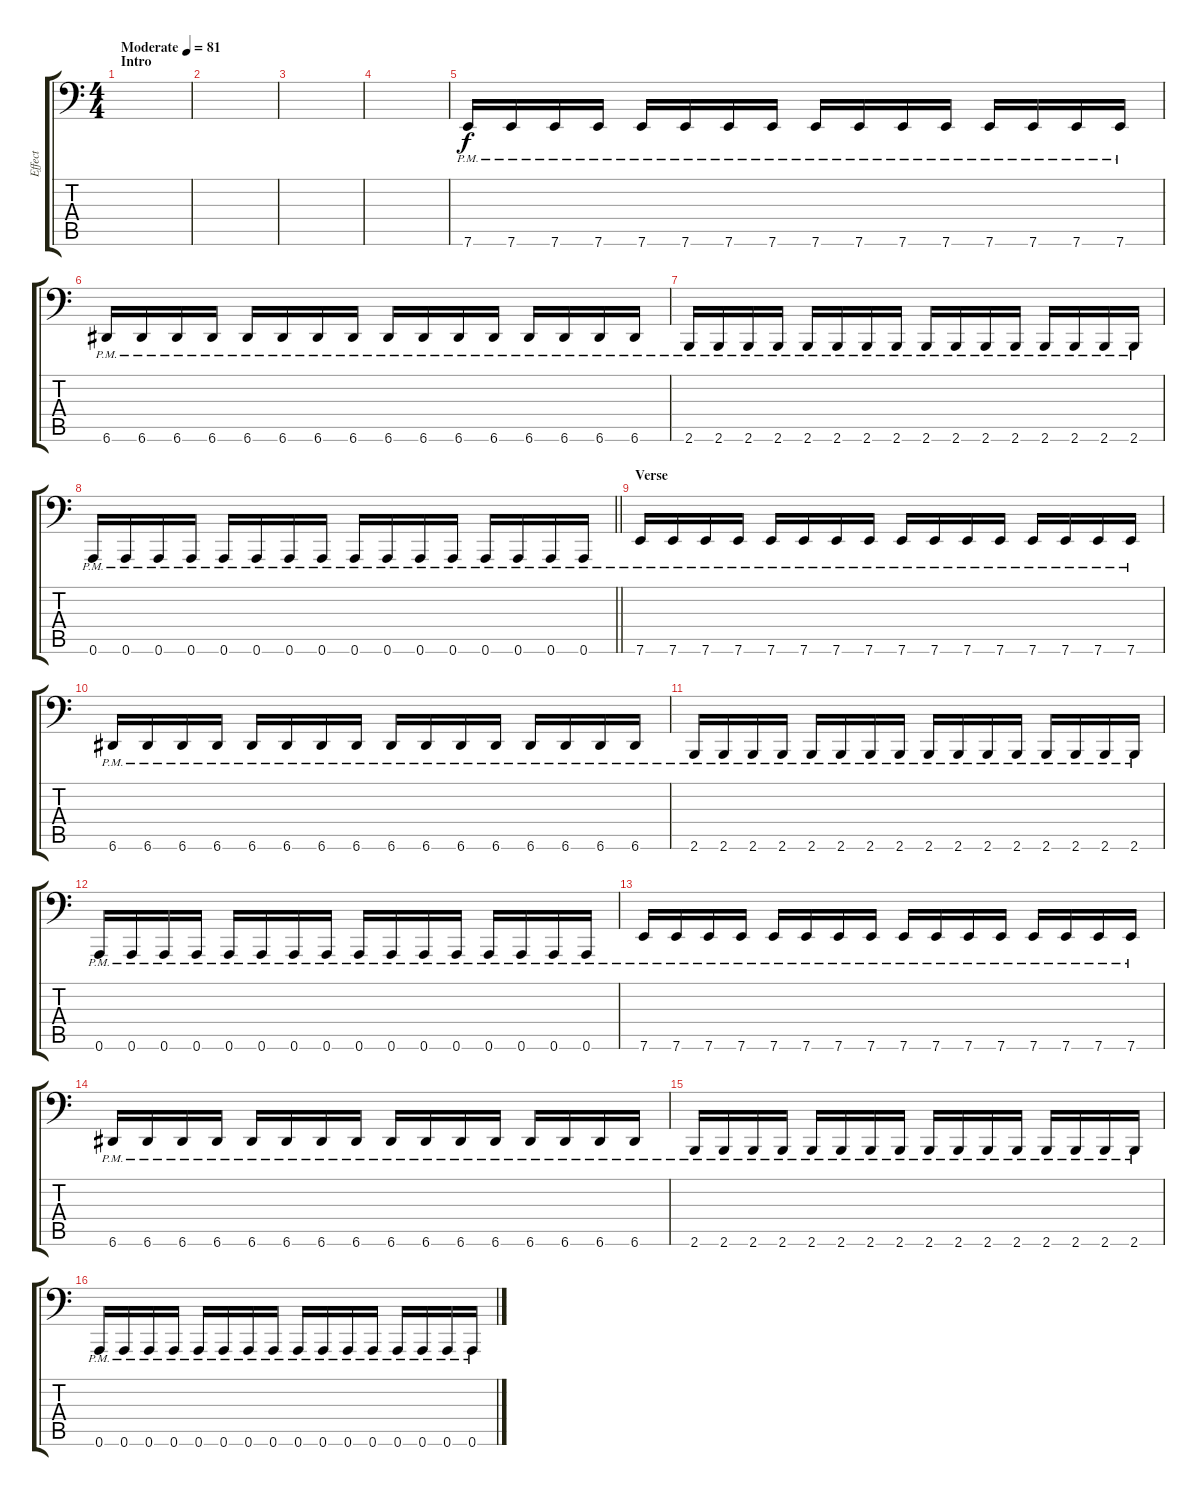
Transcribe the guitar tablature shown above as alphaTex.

\track ("Effect" "Effect") {instrument lead2sawtooth}
\staff {score tabs}
\tuning (E4 B3 G3 D3 A2 A1) {hide}
\ts (4 4)
\section ("" "Intro")
\tempo (81 "Moderate")
\clef f4
\ks c
|
|
|
|
7.6{pm}.16{volume 7} 7.6{pm}.16 7.6{pm}.16 7.6{pm}.16 7.6{pm}.16 7.6{pm}.16 7.6{pm}.16 7.6{pm}.16 7.6{pm}.16 7.6{pm}.16 7.6{pm}.16 7.6{pm}.16 7.6{pm}.16 7.6{pm}.16 7.6{pm}.16 7.6{pm}.16 |
6.6{pm}.16 6.6{pm}.16 6.6{pm}.16 6.6{pm}.16 6.6{pm}.16 6.6{pm}.16 6.6{pm}.16 6.6{pm}.16 6.6{pm}.16 6.6{pm}.16 6.6{pm}.16 6.6{pm}.16 6.6{pm}.16 6.6{pm}.16 6.6{pm}.16 6.6{pm}.16 |
2.6{pm}.16 2.6{pm}.16 2.6{pm}.16 2.6{pm}.16 2.6{pm}.16 2.6{pm}.16 2.6{pm}.16 2.6{pm}.16 2.6{pm}.16 2.6{pm}.16 2.6{pm}.16 2.6{pm}.16 2.6{pm}.16 2.6{pm}.16 2.6{pm}.16 2.6{pm}.16 |
\barLineRight lightlight
0.6{pm}.16 0.6{pm}.16 0.6{pm}.16 0.6{pm}.16 0.6{pm}.16 0.6{pm}.16 0.6{pm}.16 0.6{pm}.16 0.6{pm}.16 0.6{pm}.16 0.6{pm}.16 0.6{pm}.16 0.6{pm}.16 0.6{pm}.16 0.6{pm}.16 0.6{pm}.16 |
\section ("" "Verse")
7.6{pm}.16{volume 6} 7.6{pm}.16 7.6{pm}.16 7.6{pm}.16 7.6{pm}.16 7.6{pm}.16 7.6{pm}.16 7.6{pm}.16 7.6{pm}.16 7.6{pm}.16 7.6{pm}.16 7.6{pm}.16 7.6{pm}.16 7.6{pm}.16 7.6{pm}.16 7.6{pm}.16 |
6.6{pm}.16 6.6{pm}.16 6.6{pm}.16 6.6{pm}.16 6.6{pm}.16 6.6{pm}.16 6.6{pm}.16 6.6{pm}.16 6.6{pm}.16 6.6{pm}.16 6.6{pm}.16 6.6{pm}.16 6.6{pm}.16 6.6{pm}.16 6.6{pm}.16 6.6{pm}.16 |
2.6{pm}.16 2.6{pm}.16 2.6{pm}.16 2.6{pm}.16 2.6{pm}.16 2.6{pm}.16 2.6{pm}.16 2.6{pm}.16 2.6{pm}.16 2.6{pm}.16 2.6{pm}.16 2.6{pm}.16 2.6{pm}.16 2.6{pm}.16 2.6{pm}.16 2.6{pm}.16 |
0.6{pm}.16 0.6{pm}.16 0.6{pm}.16 0.6{pm}.16 0.6{pm}.16 0.6{pm}.16 0.6{pm}.16 0.6{pm}.16 0.6{pm}.16 0.6{pm}.16 0.6{pm}.16 0.6{pm}.16 0.6{pm}.16 0.6{pm}.16 0.6{pm}.16 0.6{pm}.16 |
7.6{pm}.16 7.6{pm}.16 7.6{pm}.16 7.6{pm}.16 7.6{pm}.16 7.6{pm}.16 7.6{pm}.16 7.6{pm}.16 7.6{pm}.16 7.6{pm}.16 7.6{pm}.16 7.6{pm}.16 7.6{pm}.16 7.6{pm}.16 7.6{pm}.16 7.6{pm}.16 |
6.6{pm}.16 6.6{pm}.16 6.6{pm}.16 6.6{pm}.16 6.6{pm}.16 6.6{pm}.16 6.6{pm}.16 6.6{pm}.16 6.6{pm}.16 6.6{pm}.16 6.6{pm}.16 6.6{pm}.16 6.6{pm}.16 6.6{pm}.16 6.6{pm}.16 6.6{pm}.16 |
2.6{pm}.16 2.6{pm}.16 2.6{pm}.16 2.6{pm}.16 2.6{pm}.16 2.6{pm}.16 2.6{pm}.16 2.6{pm}.16 2.6{pm}.16 2.6{pm}.16 2.6{pm}.16 2.6{pm}.16 2.6{pm}.16 2.6{pm}.16 2.6{pm}.16 2.6{pm}.16 |
0.6{pm}.16 0.6{pm}.16 0.6{pm}.16 0.6{pm}.16 0.6{pm}.16 0.6{pm}.16 0.6{pm}.16 0.6{pm}.16 0.6{pm}.16 0.6{pm}.16 0.6{pm}.16 0.6{pm}.16 0.6{pm}.16 0.6{pm}.16 0.6{pm}.16 0.6{pm}.16
